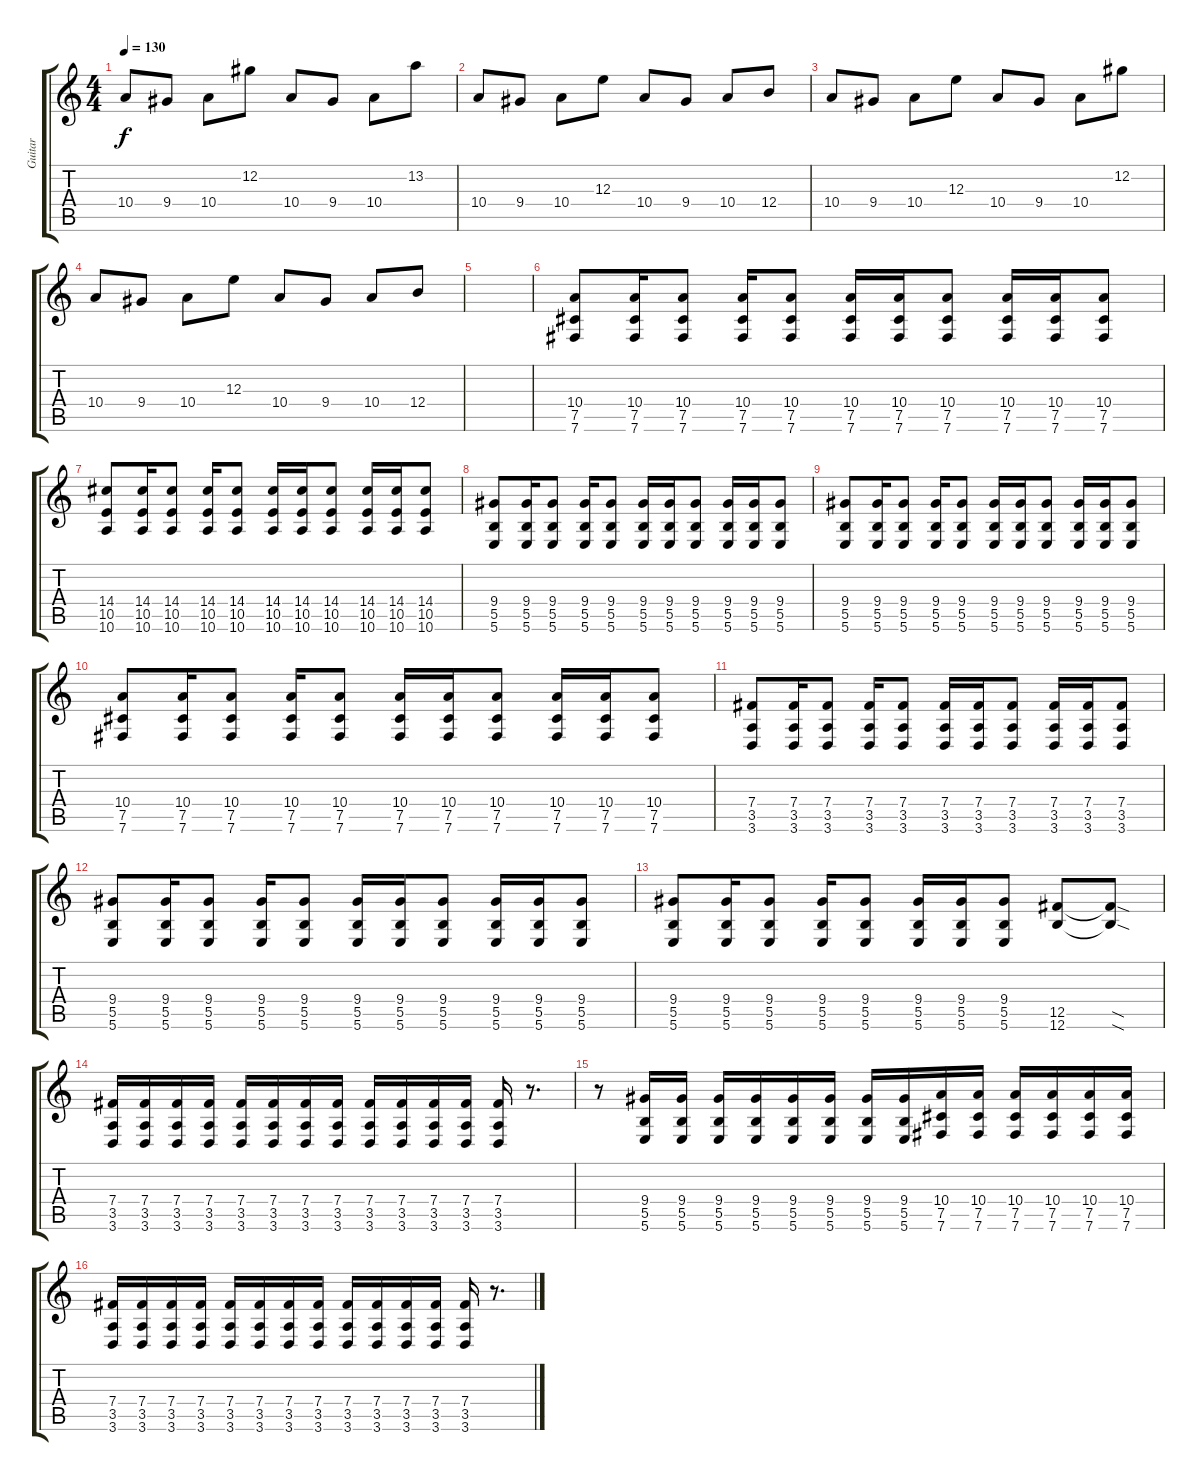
\track ("Guitar" "Guitar") {instrument distortionguitar}
\staff {score tabs}
\tuning (Db4 Ab3 E3 B2 Gb2 B1) {hide}
\ts (4 4)
\tempo 130
\clef g2
\ks c
10.4.8{dy f} 9.4.8 10.4.8 12.2.8 10.4.8 9.4.8 10.4.8 13.2.8 |
10.4.8 9.4.8 10.4.8 12.3.8 10.4.8 9.4.8 10.4.8 12.4.8 |
10.4.8 9.4.8 10.4.8 12.3.8 10.4.8 9.4.8 10.4.8 12.2.8 |
10.4.8 9.4.8 10.4.8 12.3.8 10.4.8 9.4.8 10.4.8 12.4.8 |
|
(10.4 7.5 7.6).8 (10.4 7.5 7.6).16 (10.4 7.5 7.6).8 (10.4 7.5 7.6).16 (10.4 7.5 7.6).8 (10.4 7.5 7.6).16 (10.4 7.5 7.6).16 (10.4 7.5 7.6).8 (10.4 7.5 7.6).16 (10.4 7.5 7.6).16 (10.4 7.5 7.6).8 |
(14.4 10.5 10.6).8 (14.4 10.5 10.6).16 (14.4 10.5 10.6).8 (14.4 10.5 10.6).16 (14.4 10.5 10.6).8 (14.4 10.5 10.6).16 (14.4 10.5 10.6).16 (14.4 10.5 10.6).8 (14.4 10.5 10.6).16 (14.4 10.5 10.6).16 (14.4 10.5 10.6).8 |
(9.4 5.5 5.6).8 (9.4 5.5 5.6).16 (9.4 5.5 5.6).8 (9.4 5.5 5.6).16 (9.4 5.5 5.6).8 (9.4 5.5 5.6).16 (9.4 5.5 5.6).16 (9.4 5.5 5.6).8 (9.4 5.5 5.6).16 (9.4 5.5 5.6).16 (9.4 5.5 5.6).8 |
(9.4 5.5 5.6).8 (9.4 5.5 5.6).16 (9.4 5.5 5.6).8 (9.4 5.5 5.6).16 (9.4 5.5 5.6).8 (9.4 5.5 5.6).16 (9.4 5.5 5.6).16 (9.4 5.5 5.6).8 (9.4 5.5 5.6).16 (9.4 5.5 5.6).16 (9.4 5.5 5.6).8 |
(10.4 7.5 7.6).8 (10.4 7.5 7.6).16 (10.4 7.5 7.6).8 (10.4 7.5 7.6).16 (10.4 7.5 7.6).8 (10.4 7.5 7.6).16 (10.4 7.5 7.6).16 (10.4 7.5 7.6).8 (10.4 7.5 7.6).16 (10.4 7.5 7.6).16 (10.4 7.5 7.6).8 |
(7.4 3.5 3.6).8 (7.4 3.5 3.6).16 (7.4 3.5 3.6).8 (7.4 3.5 3.6).16 (7.4 3.5 3.6).8 (7.4 3.5 3.6).16 (7.4 3.5 3.6).16 (7.4 3.5 3.6).8 (7.4 3.5 3.6).16 (7.4 3.5 3.6).16 (7.4 3.5 3.6).8 |
(9.4 5.5 5.6).8 (9.4 5.5 5.6).16 (9.4 5.5 5.6).8 (9.4 5.5 5.6).16 (9.4 5.5 5.6).8 (9.4 5.5 5.6).16 (9.4 5.5 5.6).16 (9.4 5.5 5.6).8 (9.4 5.5 5.6).16 (9.4 5.5 5.6).16 (9.4 5.5 5.6).8 |
(9.4 5.5 5.6).8 (9.4 5.5 5.6).16 (9.4 5.5 5.6).8 (9.4 5.5 5.6).16 (9.4 5.5 5.6).8 (9.4 5.5 5.6).16 (9.4 5.5 5.6).16 (9.4 5.5 5.6).8 (12.5 12.6).8 (12.5{sod t} 12.6{sod t}).8 |
(7.4 3.5 3.6).16 (7.4 3.5 3.6).16 (7.4 3.5 3.6).16 (7.4 3.5 3.6).16 (7.4 3.5 3.6).16 (7.4 3.5 3.6).16 (7.4 3.5 3.6).16 (7.4 3.5 3.6).16 (7.4 3.5 3.6).16 (7.4 3.5 3.6).16 (7.4 3.5 3.6).16 (7.4 3.5 3.6).16 (7.4 3.5 3.6).16 r.8{d} |
r.8 (9.4 5.5 5.6).16 (9.4 5.5 5.6).16 (9.4 5.5 5.6).16 (9.4 5.5 5.6).16 (9.4 5.5 5.6).16 (9.4 5.5 5.6).16 (9.4 5.5 5.6).16 (9.4 5.5 5.6).16 (10.4 7.5 7.6).16 (10.4 7.5 7.6).16 (10.4 7.5 7.6).16 (10.4 7.5 7.6).16 (10.4 7.5 7.6).16 (10.4 7.5 7.6).16 |
(7.4 3.5 3.6).16 (7.4 3.5 3.6).16 (7.4 3.5 3.6).16 (7.4 3.5 3.6).16 (7.4 3.5 3.6).16 (7.4 3.5 3.6).16 (7.4 3.5 3.6).16 (7.4 3.5 3.6).16 (7.4 3.5 3.6).16 (7.4 3.5 3.6).16 (7.4 3.5 3.6).16 (7.4 3.5 3.6).16 (7.4 3.5 3.6).16 r.8{d}
